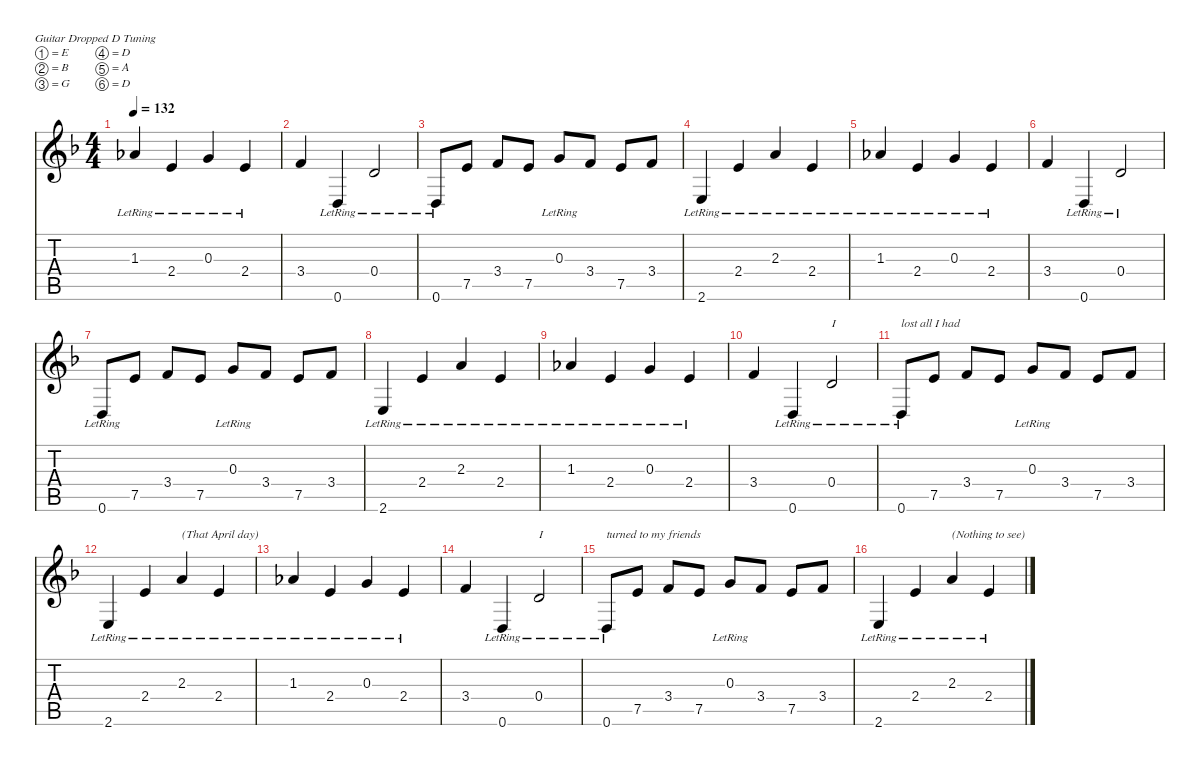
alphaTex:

\defaultSystemsLayout 4
\hideDynamics
\bracketExtendMode nobrackets
\singleTrackTrackNamePolicy hidden
\multiTrackTrackNamePolicy hidden
\firstSystemTrackNameMode fullname
\firstSystemTrackNameOrientation horizontal
\otherSystemsTrackNameOrientation horizontal
\track ("Acoustic Guitar" "n.guit.") {instrument acousticguitarnylon}
\staff {score tabs}
\tuning (E4 B3 G3 D3 A2 D2)
\ts (4 4)
\tempo 132
\clef g2
\ks dminor
1.3{lr acc b}.4{dy f beam Up} 2.4{lr acc forcenatural}.4{beam Up} 0.3{lr acc forcenatural}.4{beam Up} 2.4{lr acc forcenatural}.4{beam Up} |
3.4{acc forcenatural}.4{beam Up} 0.6{lr acc forcenatural}.4{beam Up} 0.4{lr acc forcenatural}.2{beam Up} |
0.6{lr acc forcenatural}.8{beam Up} 7.5{acc forcenatural}.8{beam Up} 3.4{acc forcenatural}.8{beam Up} 7.5{acc forcenatural}.8{beam Up} 0.3{lr acc forcenatural}.8{beam Up} 3.4{acc forcenatural}.8{beam Up} 7.5{acc forcenatural}.8{beam Up} 3.4{acc forcenatural}.8{beam Up} |
2.6{lr acc forcenatural}.4{beam Up} 2.4{lr acc forcenatural}.4{beam Up} 2.3{lr acc forcenatural}.4{beam Up} 2.4{lr acc forcenatural}.4{beam Up} |
1.3{lr acc b}.4{beam Up} 2.4{lr acc forcenatural}.4{beam Up} 0.3{lr acc forcenatural}.4{beam Up} 2.4{lr acc forcenatural}.4{beam Up} |
3.4{acc forcenatural}.4{beam Up} 0.6{lr acc forcenatural}.4{beam Up} 0.4{lr acc forcenatural}.2{beam Up} |
0.6{lr acc forcenatural}.8{beam Up} 7.5{acc forcenatural}.8{beam Up} 3.4{acc forcenatural}.8{beam Up} 7.5{acc forcenatural}.8{beam Up} 0.3{lr acc forcenatural}.8{beam Up} 3.4{acc forcenatural}.8{beam Up} 7.5{acc forcenatural}.8{beam Up} 3.4{acc forcenatural}.8{beam Up} |
2.6{lr acc forcenatural}.4{beam Up} 2.4{lr acc forcenatural}.4{beam Up} 2.3{lr acc forcenatural}.4{beam Up} 2.4{lr acc forcenatural}.4{beam Up} |
1.3{lr acc b}.4{beam Up} 2.4{lr acc forcenatural}.4{beam Up} 0.3{lr acc forcenatural}.4{beam Up} 2.4{lr acc forcenatural}.4{beam Up} |
3.4{acc forcenatural}.4{beam Up} 0.6{lr acc forcenatural}.4{beam Up} 0.4{lr acc forcenatural}.2{txt "I" beam Up} |
0.6{lr acc forcenatural}.8{txt "lost all I had" beam Up} 7.5{acc forcenatural}.8{beam Up} 3.4{acc forcenatural}.8{beam Up} 7.5{acc forcenatural}.8{beam Up} 0.3{lr acc forcenatural}.8{beam Up} 3.4{acc forcenatural}.8{beam Up} 7.5{acc forcenatural}.8{beam Up} 3.4{acc forcenatural}.8{beam Up} |
2.6{lr acc forcenatural}.4{beam Up} 2.4{lr acc forcenatural}.4{beam Up} 2.3{lr acc forcenatural}.4{txt "(That April day)" beam Up} 2.4{lr acc forcenatural}.4{beam Up} |
1.3{lr acc b}.4{beam Up} 2.4{lr acc forcenatural}.4{beam Up} 0.3{lr acc forcenatural}.4{beam Up} 2.4{lr acc forcenatural}.4{beam Up} |
3.4{acc forcenatural}.4{beam Up} 0.6{lr acc forcenatural}.4{beam Up} 0.4{lr acc forcenatural}.2{txt "I" beam Up} |
0.6{lr acc forcenatural}.8{txt "turned to my friends" beam Up} 7.5{acc forcenatural}.8{beam Up} 3.4{acc forcenatural}.8{beam Up} 7.5{acc forcenatural}.8{beam Up} 0.3{lr acc forcenatural}.8{beam Up} 3.4{acc forcenatural}.8{beam Up} 7.5{acc forcenatural}.8{beam Up} 3.4{acc forcenatural}.8{beam Up} |
2.6{lr acc forcenatural}.4{beam Up} 2.4{lr acc forcenatural}.4{beam Up} 2.3{lr acc forcenatural}.4{txt "(Nothing to see)" beam Up} 2.4{lr acc forcenatural}.4{beam Up}
